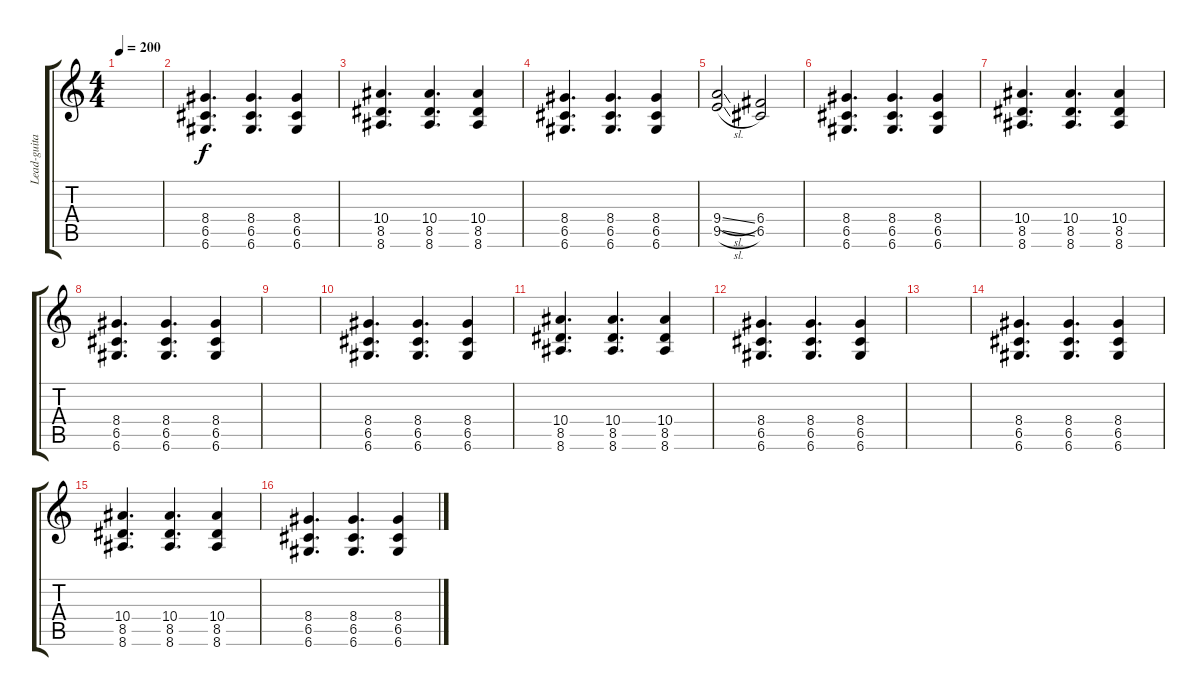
\track ("Lead-guitar" "Lead-guita") {instrument distortionguitar}
\staff {score tabs}
\tuning (D4 A3 F3 C3 G2 D2) {hide}
\ts (4 4)
\tempo 200
\clef g2
\ks c
|
(8.4 6.5 6.6).4{d} (8.4 6.5 6.6).4{d} (8.4 6.5 6.6).4 |
(10.4 8.5 8.6).4{d} (10.4 8.5 8.6).4{d} (10.4 8.5 8.6).4 |
(8.4 6.5 6.6).4{d} (8.4 6.5 6.6).4{d} (8.4 6.5 6.6).4 |
(9.4{sl} 9.5{sl}).2 (6.4 6.5).2 |
(8.4 6.5 6.6).4{d} (8.4 6.5 6.6).4{d} (8.4 6.5 6.6).4 |
(10.4 8.5 8.6).4{d} (10.4 8.5 8.6).4{d} (10.4 8.5 8.6).4 |
(8.4 6.5 6.6).4{d} (8.4 6.5 6.6).4{d} (8.4 6.5 6.6).4 |
|
(8.4 6.5 6.6).4{d} (8.4 6.5 6.6).4{d} (8.4 6.5 6.6).4 |
(10.4 8.5 8.6).4{d} (10.4 8.5 8.6).4{d} (10.4 8.5 8.6).4 |
(8.4 6.5 6.6).4{d} (8.4 6.5 6.6).4{d} (8.4 6.5 6.6).4 |
|
(8.4 6.5 6.6).4{d} (8.4 6.5 6.6).4{d} (8.4 6.5 6.6).4 |
(10.4 8.5 8.6).4{d} (10.4 8.5 8.6).4{d} (10.4 8.5 8.6).4 |
(8.4 6.5 6.6).4{d} (8.4 6.5 6.6).4{d} (8.4 6.5 6.6).4
